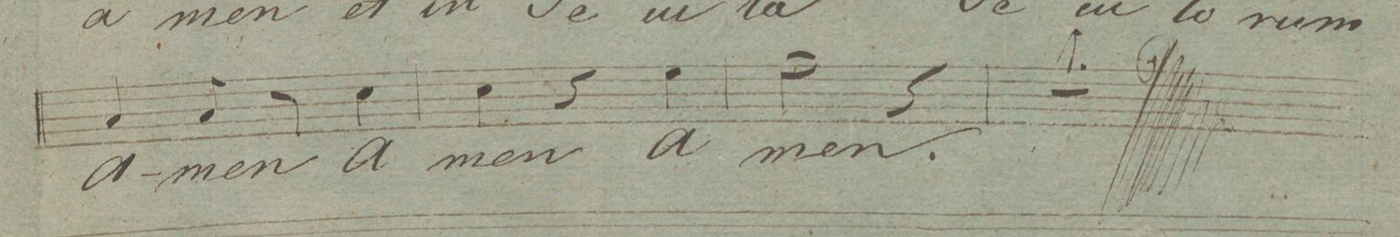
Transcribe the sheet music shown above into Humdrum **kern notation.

**kern	**text	**dynam
*I"Alto.	*	*
*clefC3	*	*
*k[f#]	*	*
*M3/4	*	*
4B/	A-	.
8B/	-men	.
8r	.	.
4d\	A-	.
=122	=122	=122
4d\	-men	.
4r	.	.
4f#\	A-	.
=123	=123	=123
2g\	-men.	.
4r	.	.
=124	=124	=124
2.r	.	.
==	==	==
*-	*-	*-
